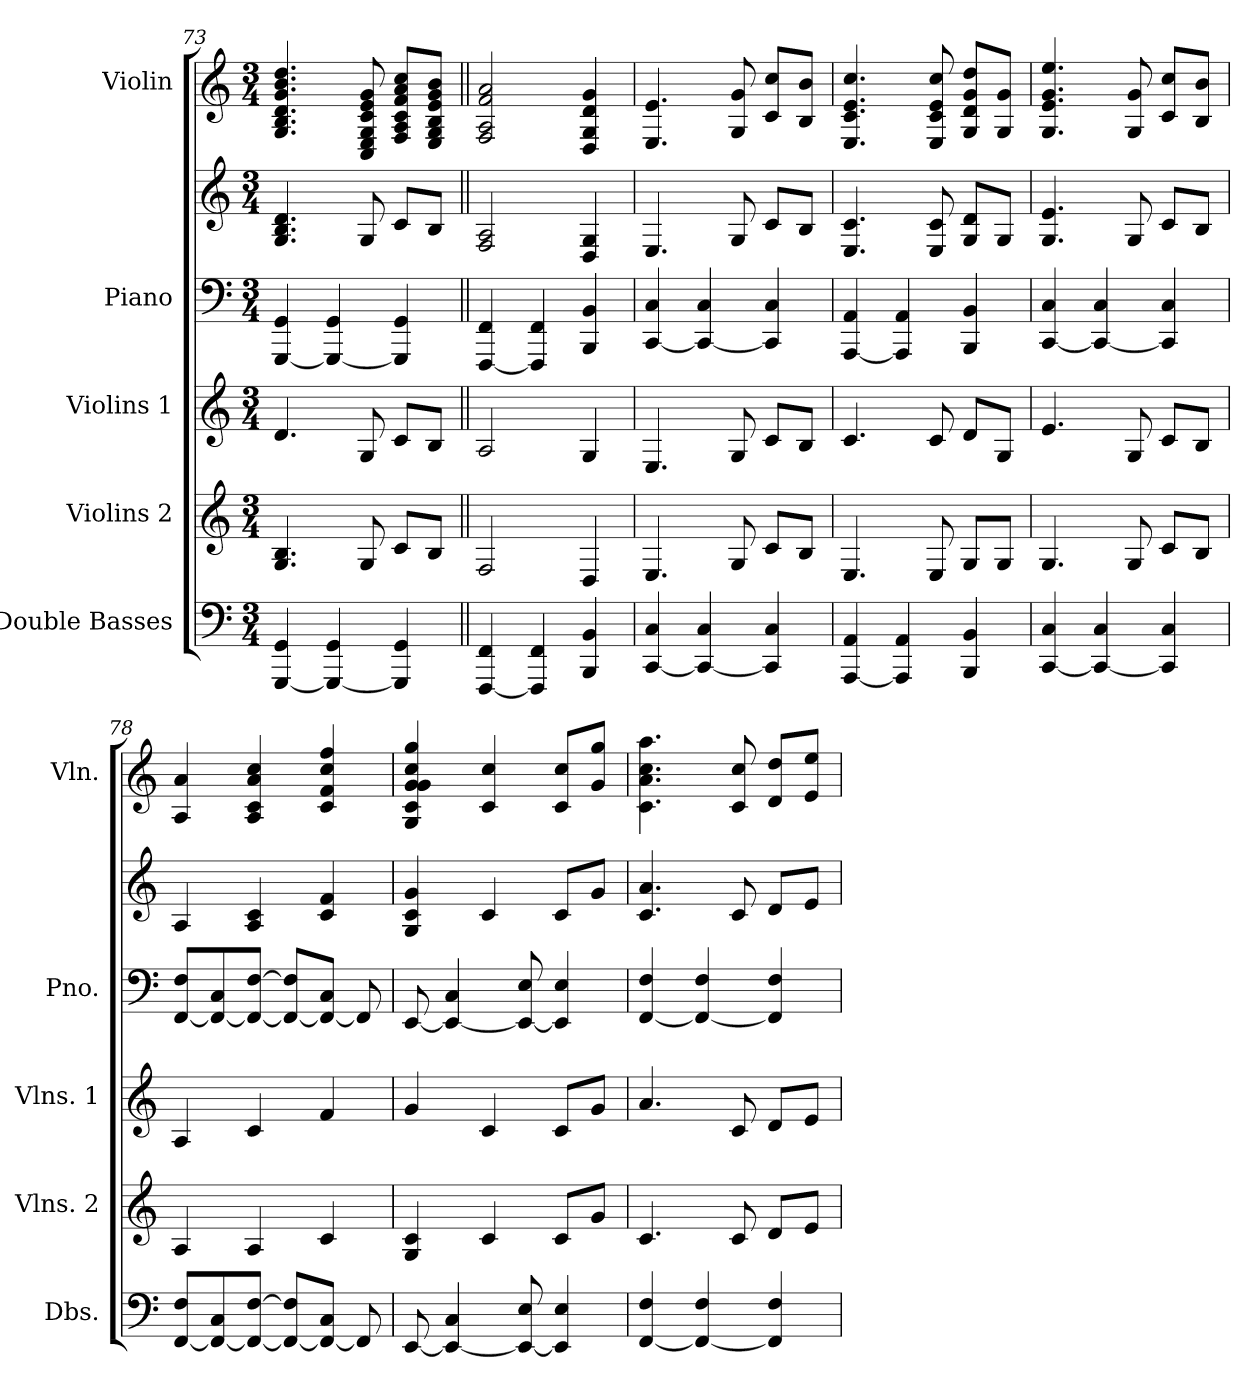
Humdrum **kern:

**kern	**kern	**kern	**kern	**kern	**kern
*part5	*part4	*part3	*part2	*part2	*part1
*staff6	*staff5	*staff4	*staff3	*staff2	*staff1
*I"Double Basses	*I"Violins 2	*I"Violins 1	*I"Piano	*	*I"Violin
*I'Dbs.	*I'Vlns. 2	*I'Vlns. 1	*I'Pno.	*	*I'Vln.
*clefF4	*clefG2	*clefG2	*clefF4	*clefG2	*clefG2
*k[]	*k[]	*k[]	*k[]	*k[]	*k[]
*C:	*C:	*C:	*C:	*C:	*C:
*M3/4	*M3/4	*M3/4	*M3/4	*M3/4	*M3/4
=73	=73	=73	=73	=73	=73
[4GGG/ 4GG/	4.G/ 4.B/	4.d/	[4GGG/ 4GG/	4.G/ 4.B/ 4.d/	4.G/ 4.B/ 4.d/ 4.g/ 4.b/ 4.dd/
4GGG/_ 4GG/	.	.	4GGG/_ 4GG/	.	.
.	8G/	8G/	.	8G/	8C/ 8E/ 8G/ 8c/ 8e/ 8g/
4GGG/] 4GG/	8c/L	8c/L	4GGG/] 4GG/	8c/L	8F/ 8A/ 8c/ 8f/ 8a/ 8cc/L
.	8B/J	8B/J	.	8B/J	8E/ 8G/ 8B/ 8e/ 8g/ 8b/J
=74||	=74||	=74||	=74||	=74||	=74||
[4FFF/ 4FF/	2F/	2A/	[4FFF/ 4FF/	2F/ 2A/	2F/ 2A/ 2f/ 2a/
4FFF/] 4FF/	.	.	4FFF/] 4FF/	.	.
4BBB/ 4BB/	4D/	4G/	4BBB/ 4BB/	4D/ 4G/	4D/ 4G/ 4d/ 4g/
=75	=75	=75	=75	=75	=75
[4CC/ 4C/	4.E/	4.E/	[4CC/ 4C/	4.E/	4.E/ 4.e/
4CC/_ 4C/	.	.	4CC/_ 4C/	.	.
.	8G/	8G/	.	8G/	8G/ 8g/
4CC/] 4C/	8c/L	8c/L	4CC/] 4C/	8c/L	8c/ 8cc/L
.	8B/J	8B/J	.	8B/J	8B/ 8b/J
!!LO:PB:g=z
=76	=76	=76	=76	=76	=76
[4AAA/ 4AA/	4.E/	4.c/	[4AAA/ 4AA/	4.E/ 4.c/	4.E/ 4.c/ 4.e/ 4.cc/
4AAA/] 4AA/	.	.	4AAA/] 4AA/	.	.
.	8E/	8c/	.	8E/ 8c/	8E/ 8c/ 8e/ 8cc/
4BBB/ 4BB/	8G/L	8d/L	4BBB/ 4BB/	8G/ 8d/L	8G/ 8d/ 8g/ 8dd/L
.	8G/J	8G/J	.	8G/J	8G/ 8g/J
=77	=77	=77	=77	=77	=77
[4CC/ 4C/	4.G/	4.e/	[4CC/ 4C/	4.G/ 4.e/	4.G/ 4.e/ 4.g/ 4.ee/
4CC/_ 4C/	.	.	4CC/_ 4C/	.	.
.	8G/	8G/	.	8G/	8G/ 8g/
4CC/] 4C/	8c/L	8c/L	4CC/] 4C/	8c/L	8c/ 8cc/L
.	8B/J	8B/J	.	8B/J	8B/ 8b/J
=78	=78	=78	=78	=78	=78
[8FF/ 8F/L	4A/	4A/	[8FF/ 8F/L	4A/	4A/ 4a/
8FF/_ 8C/	.	.	8FF/_ 8C/	.	.
8FF/_ [8F/J	4A/	4c/	8FF/_ [8F/J	4A/ 4c/	4A/ 4c/ 4a/ 4cc/
8FF/_ 8F/]L	.	.	8FF/_ 8F/]L	.	.
8FF/_ 8C/J	4c/	4f/	8FF/_ 8C/J	4c/ 4f/	4c/ 4f/ 4cc/ 4ff/
8FF/]	.	.	8FF/]	.	.
=79	=79	=79	=79	=79	=79
[8EE/	4G/ 4c/	4g/	[8EE/	4G/ 4c/ 4g/	4G/ 4c/ 4g/ 4g/ 4cc/ 4gg/
4EE/_ 4C/	.	.	4EE/_ 4C/	.	.
.	4c/	4c/	.	4c/	4c/ 4cc/
8EE/_ 8E/	.	.	8EE/_ 8E/	.	.
4EE/] 4E/	8c/L	8c/L	4EE/] 4E/	8c/L	8c/ 8cc/L
.	8g/J	8g/J	.	8g/J	8g/ 8gg/J
=80	=80	=80	=80	=80	=80
[4FF/ 4F/	4.c/	4.a/	[4FF/ 4F/	4.c/ 4.a/	4.c\ 4.a\ 4.cc\ 4.aa\
4FF/_ 4F/	.	.	4FF/_ 4F/	.	.
.	8c/	8c/	.	8c/	8c/ 8cc/
4FF/] 4F/	8d/L	8d/L	4FF/] 4F/	8d/L	8d/ 8dd/L
.	8e/J	8e/J	.	8e/J	8e/ 8ee/J
=	=	=	=	=	=
*-	*-	*-	*-	*-	*-
